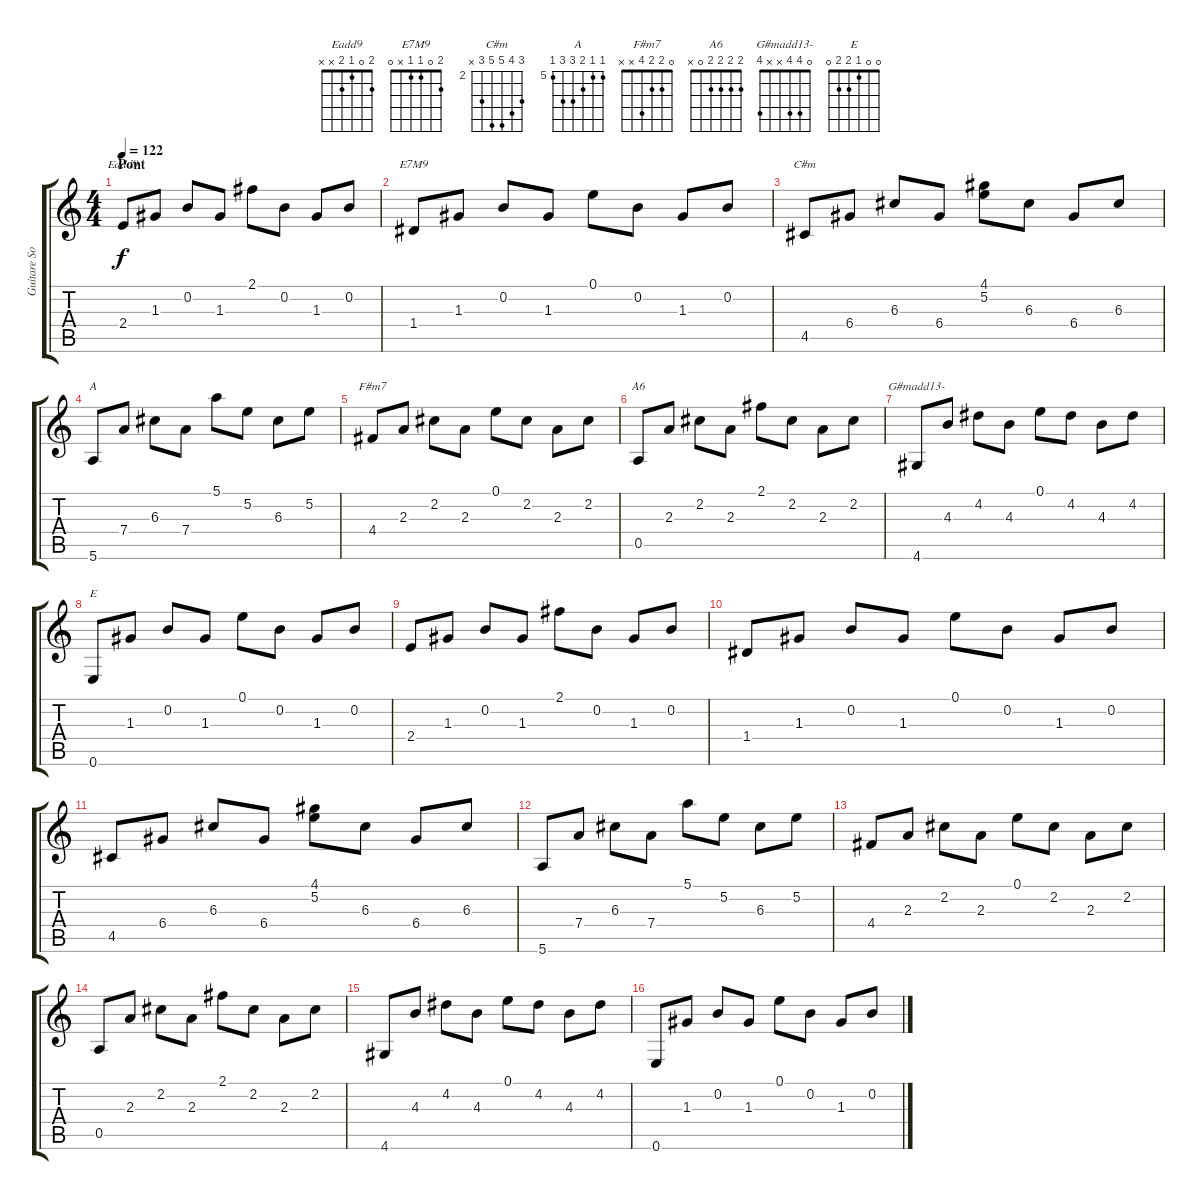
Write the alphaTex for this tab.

\track ("Guitare Son Clair" "Guitare So") {instrument electricguitarmuted}
\staff {score tabs}
\tuning (E4 B3 G3 D3 A2 E2) {hide}
\chord ("Eadd9" 2 0 1 2 x x)
\chord ("E7M9" 2 0 1 1 x 0)
\chord ("C#m" 4 5 6 6 4 x) {firstfret 2}
\chord ("A" 5 5 6 7 7 5) {firstfret 5}
\chord ("F#m7" 0 2 2 4 x x)
\chord ("A6" 2 2 2 2 0 x)
\chord ("G#madd13-" 0 4 4 x x 4)
\chord ("E" 0 0 1 2 2 0)
\ts (4 4)
\section ("" "Pont")
\tempo 122
\clef g2
\ks c
2.4.8{ch "Eadd9" dy f instrument electricguitarclean} 1.3.8 0.2.8 1.3.8 2.1.8 0.2.8 1.3.8 0.2.8 |
1.4.8{ch "E7M9"} 1.3.8 0.2.8 1.3.8 0.1.8 0.2.8 1.3.8 0.2.8 |
4.5.8{ch "C#m"} 6.4.8 6.3.8 6.4.8 (4.1 5.2).8 6.3.8 6.4.8 6.3.8 |
5.6.8{ch "A"} 7.4.8 6.3.8 7.4.8 5.1.8 5.2.8 6.3.8 5.2.8 |
4.4.8{ch "F#m7"} 2.3.8 2.2.8 2.3.8 0.1.8 2.2.8 2.3.8 2.2.8 |
0.5.8{ch "A6"} 2.3.8 2.2.8 2.3.8 2.1.8 2.2.8 2.3.8 2.2.8 |
4.6.8{ch "G#madd13-"} 4.3.8 4.2.8 4.3.8 0.1.8 4.2.8 4.3.8 4.2.8 |
0.6.8{ch "E"} 1.3.8 0.2.8 1.3.8 0.1.8 0.2.8 1.3.8 0.2.8 |
2.4.8 1.3.8 0.2.8 1.3.8 2.1.8 0.2.8 1.3.8 0.2.8 |
1.4.8 1.3.8 0.2.8 1.3.8 0.1.8 0.2.8 1.3.8 0.2.8 |
4.5.8 6.4.8 6.3.8 6.4.8 (4.1 5.2).8 6.3.8 6.4.8 6.3.8 |
5.6.8 7.4.8 6.3.8 7.4.8 5.1.8 5.2.8 6.3.8 5.2.8 |
4.4.8 2.3.8 2.2.8 2.3.8 0.1.8 2.2.8 2.3.8 2.2.8 |
0.5.8 2.3.8 2.2.8 2.3.8 2.1.8 2.2.8 2.3.8 2.2.8 |
4.6.8 4.3.8 4.2.8 4.3.8 0.1.8 4.2.8 4.3.8 4.2.8 |
0.6.8 1.3.8 0.2.8 1.3.8 0.1.8 0.2.8 1.3.8 0.2.8
